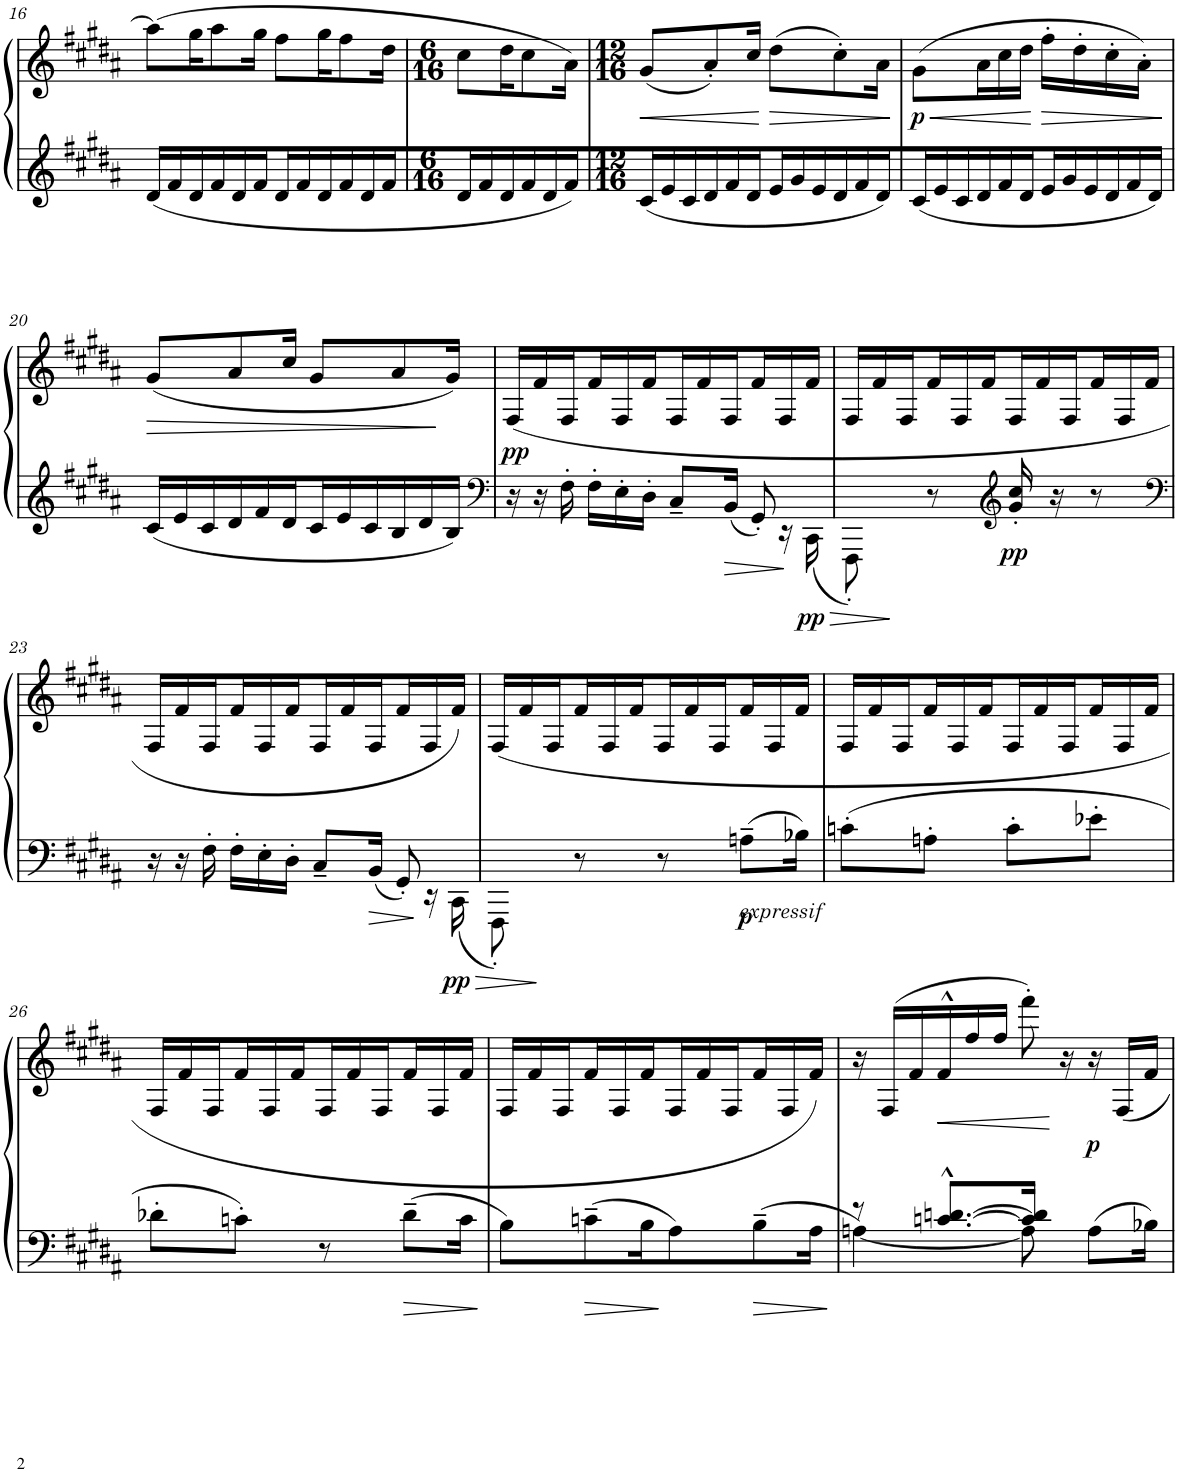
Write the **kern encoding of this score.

**kern	**kern	**dynam
*part1	*part1	*part1
*staff2	*staff1	*staff1/2
*I"Piano	*	*
*I'Pno.	*	*
!!LO:PB:g=z
*clefG2	*clefG2	*
*k[f#c#g#d#a#]	*k[f#c#g#d#a#]	*
*M12/16	*M12/16	*
=16	=16	=16
16d#/LL	(8aa#\L]	.
16f#/	.	.
16d#/	16gg#\K	.
16f#/	8aa#\	.
16d#/	.	.
16f#/J	16gg#\Jk	.
16d#/L	8ff#\L	.
16f#/	.	.
16d#/	16gg#\K	.
16f#/	8ff#\	.
16d#/	.	.
16f#/J	16dd#\Jk	.
=17	=17	=17
*M6/16	*M6/16	*
16d#/L	8cc#\L	.
16f#/	.	.
16d#/	16dd#\K	.
16f#/	8cc#\	.
16d#/	.	.
16f#/J	16a#\Jk)	.
=18	=18	=18
*M12/16	*M12/16	*
!	!	!LO:HP:b
16c#/L	(8.g#/L	<
16e/	.	.
16c#/	.	.
16d#/	8a#'/)	.
16f#/	.	.
16d#/J	16cc#/Jk	.
!	!	!LO:HP:n=1:b
16e/L	(8.dd#\L	[ >
16g#/	.	.
16e/	.	.
16d#/	8cc#'\)	.
16f#/	.	.
16d#/J	16a#\Jk	.
.	.	]
=19	=19	=19
!	!	!LO:HP:b
!	!	!LO:DY:n=1:b
16c#/L	(8.g#\L	< p
16e/	.	.
16c#/	.	.
16d#/	16a#\L	.
16f#/	16cc#\	.
16d#/J	16dd#\JJ	.
*	*Xbrackettup	*
!	!	!LO:HP:n=1:b
16e/L	32%3ff#'\LL	[ >
16g#/	.	.
.	32%3dd#'\	.
16e/	.	.
16d#/	32%3cc#'\	.
16f#/	.	.
.	32%3a#'\JJ)	.
16d#/JJ	.	.
.	.	]
!!LO:LB:g=z
=20	=20	=20
!	!	!LO:HP:b
16c#/LL	(8.g#/L	>
16e/	.	.
16c#/	.	.
16d#/	8a#/	.
16f#/	.	.
16d#/J	16cc#/Jk	.
16c#/L	8.g#/L	.
16e/	.	.
16c#/	.	.
16B/	8a#/	.
16d#/	.	.
16B/JJ	16g#/Jk)	]
=21	=21	=21
*clefF4	*	*
*^	*	*
!	!	!	!LO:DY:b
16r	8ryy	(16F#/LL	pp
16r	.	16f#/	.
*v	*v	*	*
16F#'>\	16F#/J	.
16F#'>\LL	16f#/L	.
16E'>\	16F#/	.
16D#'>\JJ	16f#/J	.
8C#~/L	16F#/L	.
.	16f#/	.
16BB/Jk	16F#/J	.
8.GG#'</	16f#/L	.
*^	*	*
.	16r	16F#/	.
!	!	!	!LO:DY:b=2
.	16CC#\	16f#/JJ	pp
=22	=22	=22	=22
8.ryy	8FFF#'\	16F#/LL	.
.	.	16f#/	.
.	2ryy	16F#/J	.
8.r	.	16f#/L	.
.	.	16F#/	.
.	.	16f#/J	.
*clefG2	*	*	*
!	!	!	!LO:DY:b=2
16.g#/'< 16.cc#/'<	.	16F#/L	pp
.	.	16f#/	.
16.r	.	.	.
.	.	16F#/J	.
8.r	.	16f#/L	.
.	8ryy	16F#/	.
.	.	16f#/JJ	.
!!LO:LB:g=z
=23	=23	=23	=23
*clefF4	*	*	*
16r	8ryy	16F#/LL	.
16r	.	16f#/	.
*v	*v	*	*
16F#'>\	16F#/J	.
16F#'>\LL	16f#/L	.
16E'>\	16F#/	.
16D#'>\JJ	16f#/J	.
8C#~/L	16F#/L	.
.	16f#/	.
16BB/Jk	16F#/J	.
8.GG#'</	16f#/L	.
*^	*	*
.	16r	16F#/	.
!	!	!	!LO:DY:b=2
.	16CC#\	16f#/JJ)	pp
=24	=24	=24	=24
8.ryy	8FFF#'\	(16F#/LL	.
.	.	16f#/	.
.	2ryy	16F#/J	.
8.r	.	16f#/L	.
.	.	16F#/	.
.	.	16f#/J	.
8.r	.	16F#/L	.
.	.	16f#/	.
.	.	16F#/J	.
!LO:TX:b:i:t=expressif	!	!	!
!	!	!	!LO:DY:b=2
8An~>\L	.	16f#/L	p
.	8ryy	16F#/	.
16B-X\Jk	.	16f#/JJ	.
*v	*v	*	*
=25	=25	=25
8.cn'\L	16F#/LL	.
.	16f#/	.
.	16F#/J	.
8.An'\J	16f#/L	.
.	16F#/	.
.	16f#/J	.
8.c'\L	16F#/L	.
.	16f#/	.
.	16F#/J	.
8.e-X'\J	16f#/L	.
.	16F#/	.
.	16f#/JJ	.
!!LO:LB:g=z
=26	=26	=26
*^	*	*
8.d-X'>\L	16ryy	16F#/LL	.
*v	*v	*	*
.	16f#/	.
.	16F#/J	.
8.cn'>\J	16f#/L	.
.	16F#/	.
.	16f#/J	.
8.r	16F#/L	.
.	16f#/	.
.	16F#/J	.
*^	*	*
8ryy	8d-~>\L	16f#/L	.
.	.	16F#/	.
16ryy	16c\Jk	16f#/JJ	.
=27	=27	=27	=27
2.ryy	8.B\L	16F#/LL	.
.	.	16f#/	.
.	.	16F#/J	.
.	8cn~>\	16f#/L	.
.	.	16F#/	.
.	16B\K	16f#/J	.
.	8.A#\	16F#/L	.
.	.	16f#/	.
.	.	16F#/J	.
!	!	!	!LO:HP:b=2
.	8B~>\	16f#/L	>
.	.	16F#/	.
.	16A#\Jk	16f#/JJ)	.
=28	=28	=28	=28
8.r	[4.An\	16r	.
.	.	(16F#/LL	.
.	.	16f#/	.
[8.cn/^^ [8.dn/^^L	.	16f#^^/	.
.	.	16ff#/	.
.	.	16ff#/JJ	.
16c/] 16d/]Jk	8.A\]	8fff#'\)	.
8ryy	.	.	.
.	.	16r	]
!	!	!	!LO:DY:b
8A\L	8.ryy	16r	p
.	.	16F#/LL	.
16B-X\Jk	.	16f#/JJ	.
*v	*v	*	*
=	=	=
*-	*-	*-
